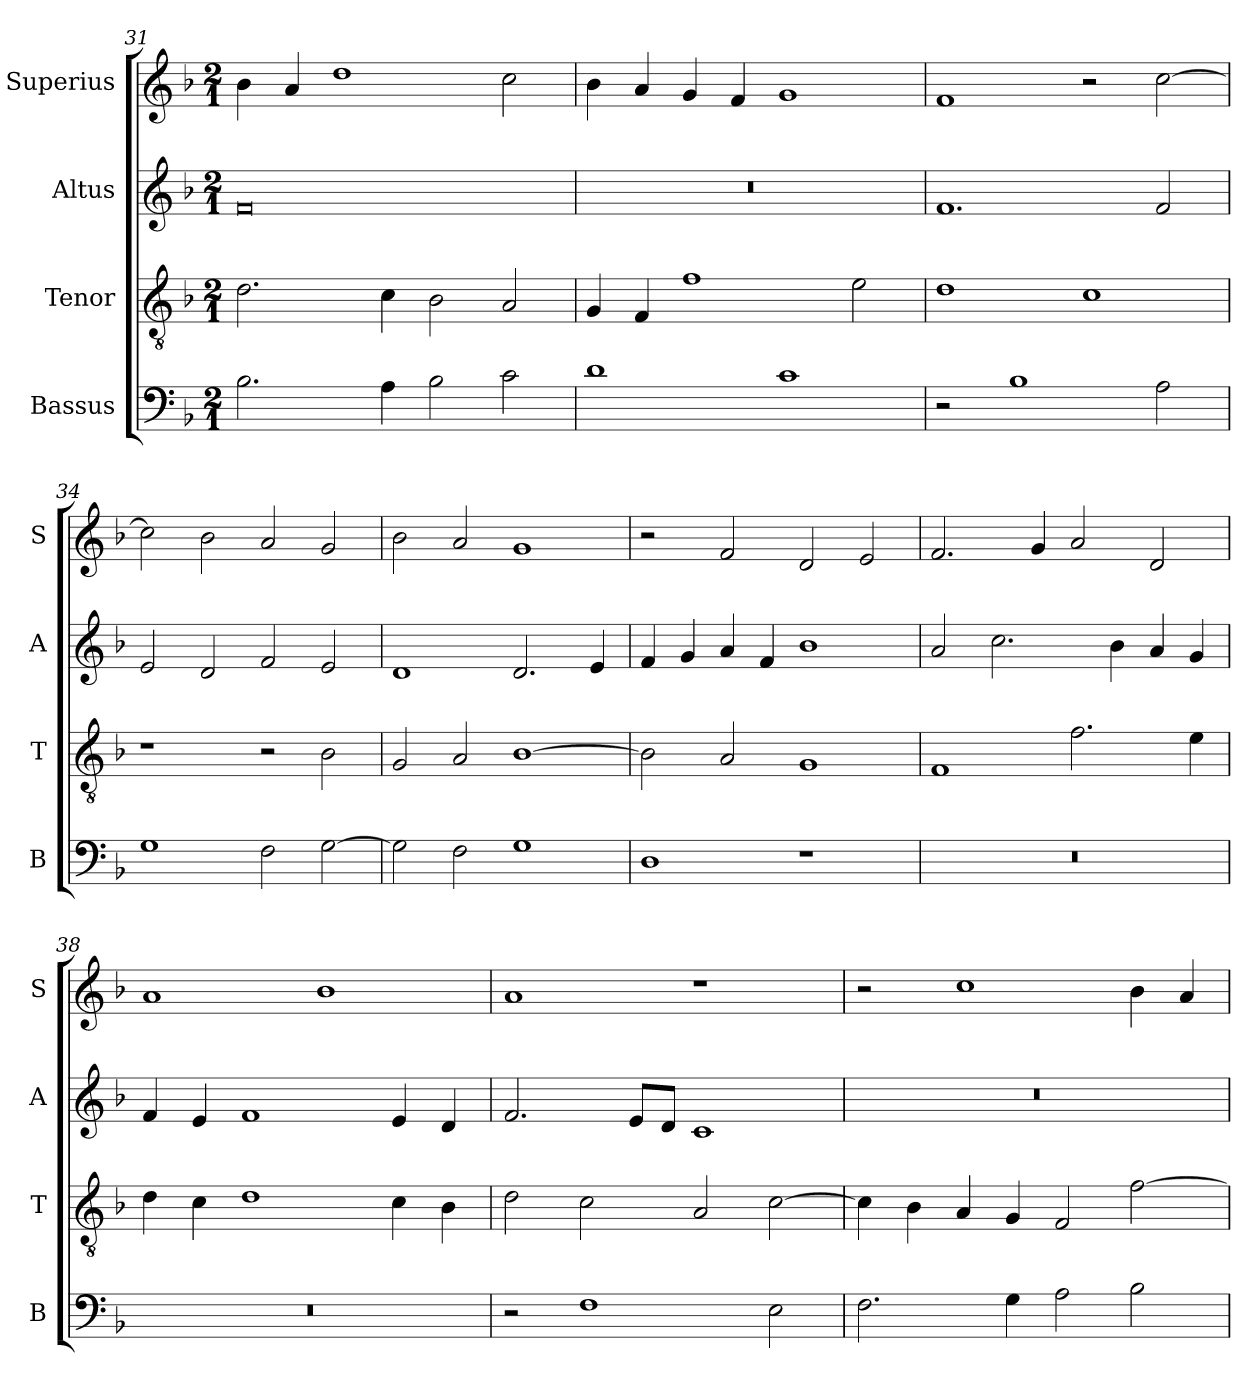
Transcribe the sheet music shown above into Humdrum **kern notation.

**kern	**kern	**kern	**kern
*part4	*part3	*part2	*part1
*staff4	*staff3	*staff2	*staff1
*I"Bassus	*I"Tenor	*I"Altus	*I"Superius
*I'B	*I'T	*I'A	*I'S
*clefF4	*clefGv2	*clefG2	*clefG2
*k[b-]	*k[b-]	*k[b-]	*k[b-]
*F:	*F:	*F:	*F:
*M2/1	*M2/1	*M2/1	*M2/1
=31	=31	=31	=31
2.B-	2.d	0f	4b-
.	.	.	4a
.	.	.	1dd
4A	4c	.	.
2B-	2B-	.	.
2c	2A	.	2cc
=32	=32	=32	=32
1d	4G	0r	4b-
.	4F	.	4a
.	1f	.	4g
.	.	.	4f
1c	.	.	1g
.	2e	.	.
=33	=33	=33	=33
2r	1d	1.f	1f
1B-	.	.	.
.	1c	.	2r
2A	.	2f	[2cc
=34	=34	=34	=34
1G	1r	2e	2cc]
.	.	2d	2b-
2F	2r	2f	2a
[2G	2B-	2e	2g
=35	=35	=35	=35
2G]	2G	1d	2b-
2F	2A	.	2a
1G	[1B-	2.d	1g
.	.	4e	.
=36	=36	=36	=36
1D	2B-]	4f	2r
.	.	4g	.
.	2A	4a	2f
.	.	4f	.
1r	1G	1b-	2d
.	.	.	2e
=37	=37	=37	=37
0r	1F	2a	2.f
.	.	2.cc	.
.	.	.	4g
.	2.f	.	2a
.	.	4b-	.
.	.	4a	2d
.	4e	4g	.
=38	=38	=38	=38
0r	4d	4f	1a
.	4c	4e	.
.	1d	1f	.
.	.	.	1b-
.	4c	4e	.
.	4B-	4d	.
=39	=39	=39	=39
2r	2d	2.f	1a
1F	2c	.	.
.	.	8eL	.
.	.	8dJ	.
.	2A	1c	1r
2E	[2c	.	.
=40	=40	=40	=40
2.F	4c]	0r	2r
.	4B-	.	.
.	4A	.	1cc
4G	4G	.	.
2A	2F	.	.
2B-	[2f	.	4b-
.	.	.	4a
=	=	=	=
*-	*-	*-	*-
